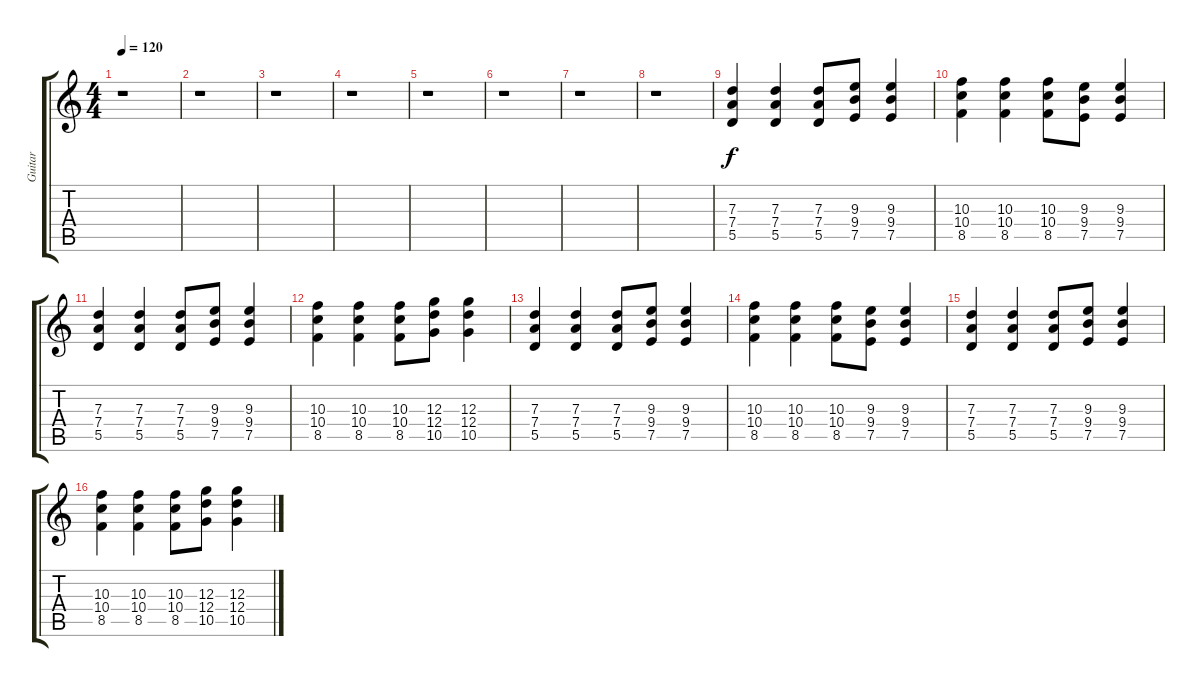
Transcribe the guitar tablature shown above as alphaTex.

\track ("Guitar" "Guitar") {instrument distortionguitar}
\staff {score tabs}
\tuning (E4 B3 G3 D3 A2 E2) {hide}
\ts (4 4)
\tempo 120
\clef g2
\ks c
r.1{dy f instrument distortionguitar} |
r.1 |
r.1 |
r.1 |
r.1 |
r.1 |
r.1 |
r.1 |
(7.3 7.4 5.5).4 (7.3 7.4 5.5).4 (7.3 7.4 5.5).8 (9.3 9.4 7.5).8 (9.3 9.4 7.5).4 |
(10.3 10.4 8.5).4 (10.3 10.4 8.5).4 (10.3 10.4 8.5).8 (9.3 9.4 7.5).8 (9.3 9.4 7.5).4 |
(7.3 7.4 5.5).4 (7.3 7.4 5.5).4 (7.3 7.4 5.5).8 (9.3 9.4 7.5).8 (9.3 9.4 7.5).4 |
(10.3 10.4 8.5).4 (10.3 10.4 8.5).4 (10.3 10.4 8.5).8 (12.3 12.4 10.5).8 (12.3 12.4 10.5).4 |
(7.3 7.4 5.5).4 (7.3 7.4 5.5).4 (7.3 7.4 5.5).8 (9.3 9.4 7.5).8 (9.3 9.4 7.5).4 |
(10.3 10.4 8.5).4 (10.3 10.4 8.5).4 (10.3 10.4 8.5).8 (9.3 9.4 7.5).8 (9.3 9.4 7.5).4 |
(7.3 7.4 5.5).4 (7.3 7.4 5.5).4 (7.3 7.4 5.5).8 (9.3 9.4 7.5).8 (9.3 9.4 7.5).4 |
(10.3 10.4 8.5).4 (10.3 10.4 8.5).4 (10.3 10.4 8.5).8 (12.3 12.4 10.5).8 (12.3 12.4 10.5).4
